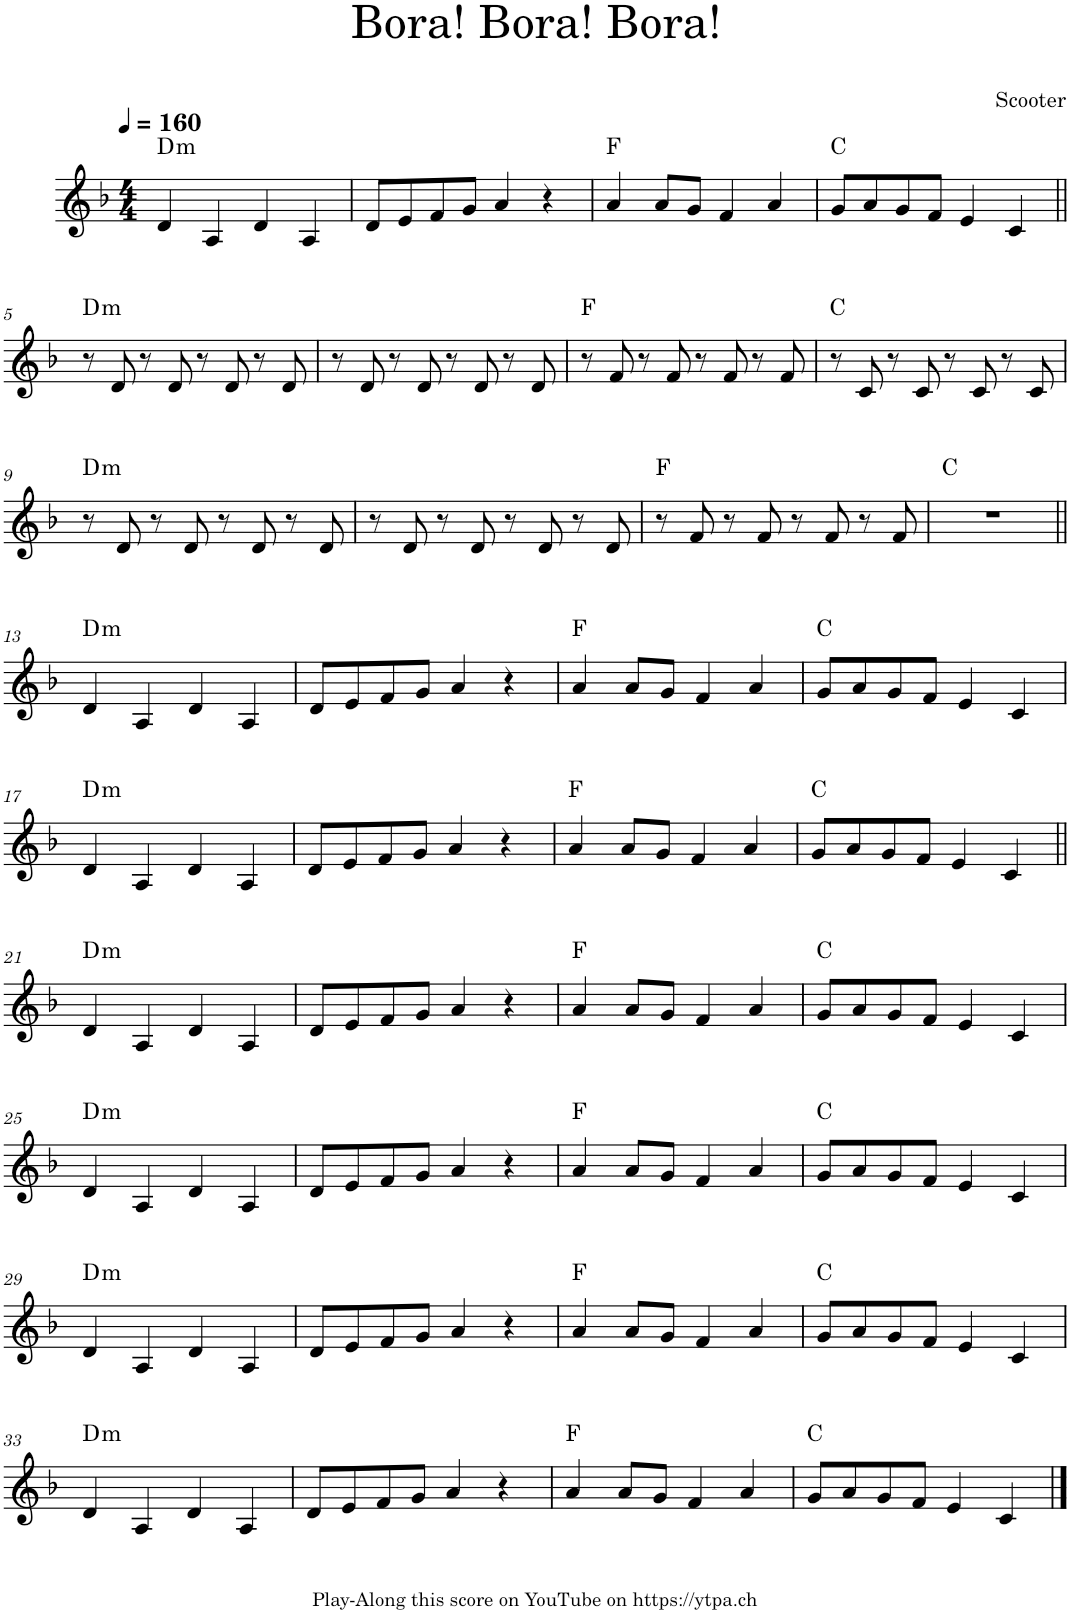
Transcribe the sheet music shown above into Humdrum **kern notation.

**kern	**harte
*part1	*part1
*staff1	*
*I"Piano	*
*I'Pno.	*
*clefG2	*
*k[b-]	*
*M4/4	*
*MM160	*
=1	=1
!	!LO:H:kt=m
4d/	D:min
4A/	.
4d/	.
4A/	.
=2	=2
8d/L	.
8e/	.
8f/	.
8g/J	.
4a/	.
4r	.
=3	=3
4a/	F:maj
8a/L	.
8g/J	.
4f/	.
4a/	.
=4	=4
8g/L	C:maj
8a/	.
8g/	.
8f/J	.
4e/	.
4c/	.
!!LO:LB:g=z
=5||	=5||
!	!LO:H:kt=m
8r	D:min
8d/	.
8r	.
8d/	.
8r	.
8d/	.
8r	.
8d/	.
=6	=6
8r	.
8d/	.
8r	.
8d/	.
8r	.
8d/	.
8r	.
8d/	.
=7	=7
8r	F:maj
8f/	.
8r	.
8f/	.
8r	.
8f/	.
8r	.
8f/	.
=8	=8
8r	C:maj
8c/	.
8r	.
8c/	.
8r	.
8c/	.
8r	.
8c/	.
!!LO:LB:g=z
=9	=9
!	!LO:H:kt=m
8r	D:min
8d/	.
8r	.
8d/	.
8r	.
8d/	.
8r	.
8d/	.
=10	=10
8r	.
8d/	.
8r	.
8d/	.
8r	.
8d/	.
8r	.
8d/	.
=11	=11
8r	F:maj
8f/	.
8r	.
8f/	.
8r	.
8f/	.
8r	.
8f/	.
=12	=12
1r	C:maj
!!LO:LB:g=z
=13||	=13||
!	!LO:H:kt=m
4d/	D:min
4A/	.
4d/	.
4A/	.
=14	=14
8d/L	.
8e/	.
8f/	.
8g/J	.
4a/	.
4r	.
=15	=15
4a/	F:maj
8a/L	.
8g/J	.
4f/	.
4a/	.
=16	=16
8g/L	C:maj
8a/	.
8g/	.
8f/J	.
4e/	.
4c/	.
!!LO:LB:g=z
=17	=17
!	!LO:H:kt=m
4d/	D:min
4A/	.
4d/	.
4A/	.
=18	=18
8d/L	.
8e/	.
8f/	.
8g/J	.
4a/	.
4r	.
=19	=19
4a/	F:maj
8a/L	.
8g/J	.
4f/	.
4a/	.
=20	=20
8g/L	C:maj
8a/	.
8g/	.
8f/J	.
4e/	.
4c/	.
!!LO:LB:g=z
=21||	=21||
!	!LO:H:kt=m
4d/	D:min
4A/	.
4d/	.
4A/	.
=22	=22
8d/L	.
8e/	.
8f/	.
8g/J	.
4a/	.
4r	.
=23	=23
4a/	F:maj
8a/L	.
8g/J	.
4f/	.
4a/	.
=24	=24
8g/L	C:maj
8a/	.
8g/	.
8f/J	.
4e/	.
4c/	.
!!LO:LB:g=z
=25	=25
!	!LO:H:kt=m
4d/	D:min
4A/	.
4d/	.
4A/	.
=26	=26
8d/L	.
8e/	.
8f/	.
8g/J	.
4a/	.
4r	.
=27	=27
4a/	F:maj
8a/L	.
8g/J	.
4f/	.
4a/	.
=28	=28
8g/L	C:maj
8a/	.
8g/	.
8f/J	.
4e/	.
4c/	.
!!LO:LB:g=z
=29	=29
!	!LO:H:kt=m
4d/	D:min
4A/	.
4d/	.
4A/	.
=30	=30
8d/L	.
8e/	.
8f/	.
8g/J	.
4a/	.
4r	.
=31	=31
4a/	F:maj
8a/L	.
8g/J	.
4f/	.
4a/	.
=32	=32
8g/L	C:maj
8a/	.
8g/	.
8f/J	.
4e/	.
4c/	.
!!LO:LB:g=z
=33	=33
!	!LO:H:kt=m
4d/	D:min
4A/	.
4d/	.
4A/	.
=34	=34
8d/L	.
8e/	.
8f/	.
8g/J	.
4a/	.
4r	.
=35	=35
4a/	F:maj
8a/L	.
8g/J	.
4f/	.
4a/	.
=36	=36
8g/L	C:maj
8a/	.
8g/	.
8f/J	.
4e/	.
4c/	.
==	==
*-	*-
